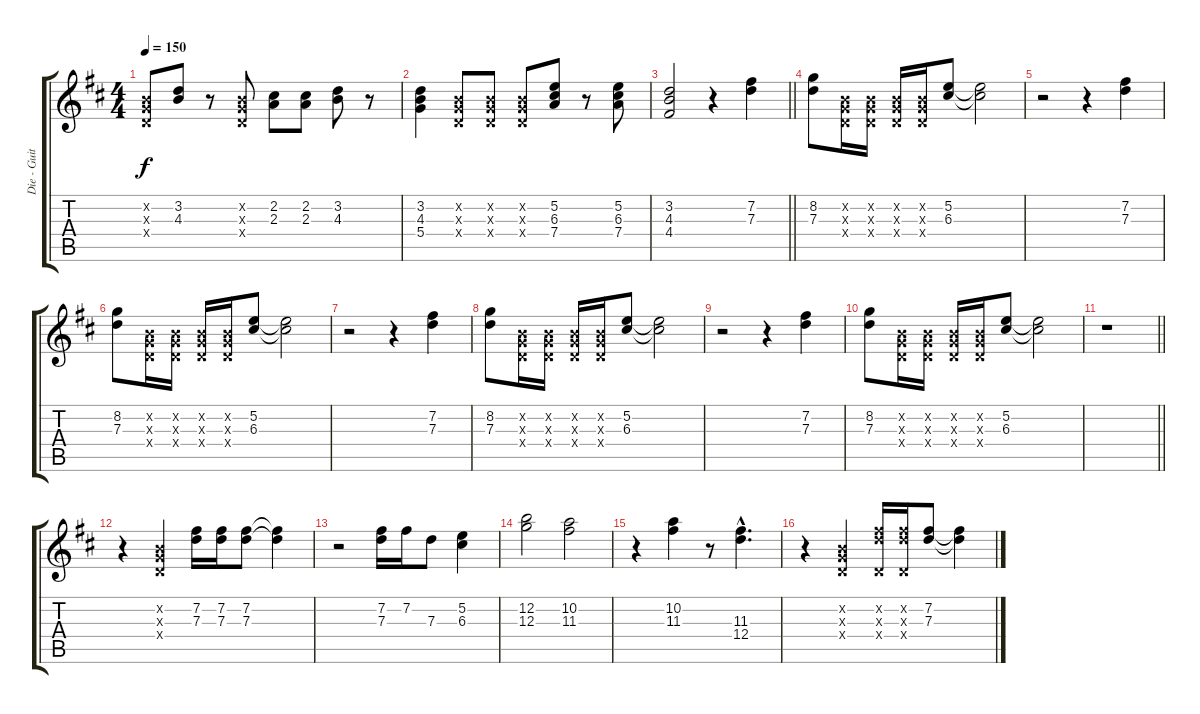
\track ("Die - Guitar 1(Main)" "Die - Guit") {instrument distortionguitar}
\staff {score tabs}
\tuning (E4 B3 G3 D3 A2 E2) {hide}
\ts (4 4)
\tempo 150
\clef g2
\ks d
(0.2{x} 0.3{x} 0.4{x}).8{dy f} (3.2 4.3).8 r.8 (0.2{x} 0.3{x} 0.4{x}).8 (2.2 2.3).8 (2.2 2.3).8 (3.2 4.3).8 r.8 |
(3.2 4.3 5.4).4 (0.2{x} 0.3{x} 0.4{x}).8 (0.2{x} 0.3{x} 0.4{x}).8 (0.2{x} 0.3{x} 0.4{x}).8 (5.2 6.3 7.4).8 r.8 (5.2 6.3 7.4).8 |
\barLineRight lightlight
(3.2 4.3 4.4).2 r.4 (7.2 7.3).4 |
(8.2 7.3).8 (0.2{x} 0.3{x} 0.4{x}).16 (0.2{x} 0.3{x} 0.4{x}).16 (0.2{x} 0.3{x} 0.4{x}).16 (0.2{x} 0.3{x} 0.4{x}).16 (5.2 6.3).8 (5.2{t} 6.3{t}).2 |
r.2 r.4 (7.2 7.3).4 |
(8.2 7.3).8 (0.2{x} 0.3{x} 0.4{x}).16 (0.2{x} 0.3{x} 0.4{x}).16 (0.2{x} 0.3{x} 0.4{x}).16 (0.2{x} 0.3{x} 0.4{x}).16 (5.2 6.3).8 (5.2{t} 6.3{t}).2 |
r.2 r.4 (7.2 7.3).4 |
(8.2 7.3).8 (0.2{x} 0.3{x} 0.4{x}).16 (0.2{x} 0.3{x} 0.4{x}).16 (0.2{x} 0.3{x} 0.4{x}).16 (0.2{x} 0.3{x} 0.4{x}).16 (5.2 6.3).8 (5.2{t} 6.3{t}).2 |
r.2 r.4 (7.2 7.3).4 |
(8.2 7.3).8 (0.2{x} 0.3{x} 0.4{x}).16 (0.2{x} 0.3{x} 0.4{x}).16 (0.2{x} 0.3{x} 0.4{x}).16 (0.2{x} 0.3{x} 0.4{x}).16 (5.2 6.3).8 (5.2{t} 6.3{t}).2 |
\barLineRight lightlight
r.1 |
r.4 (0.2{x} 0.3{x} 0.4{x}).4 (7.2 7.3).16 (7.2 7.3).16 (7.2 7.3).8 (7.2{t} 7.3{t}).4 |
r.2 (7.2 7.3).16 7.2.16 7.3.8 (5.2 6.3).4 |
(12.2 12.3).2 (10.2 11.3).2 |
r.4 (10.2 11.3).4 r.8 (11.3{hac} 12.4{hac}).4{d} |
r.4 (0.2{x} 0.3{x} 0.4{x}).4 (7.2{x} 7.3{x} 0.4{x}).16 (7.2{x} 7.3{x} 0.4{x}).16 (7.2 7.3).8 (7.2{t} 7.3{t}).4
